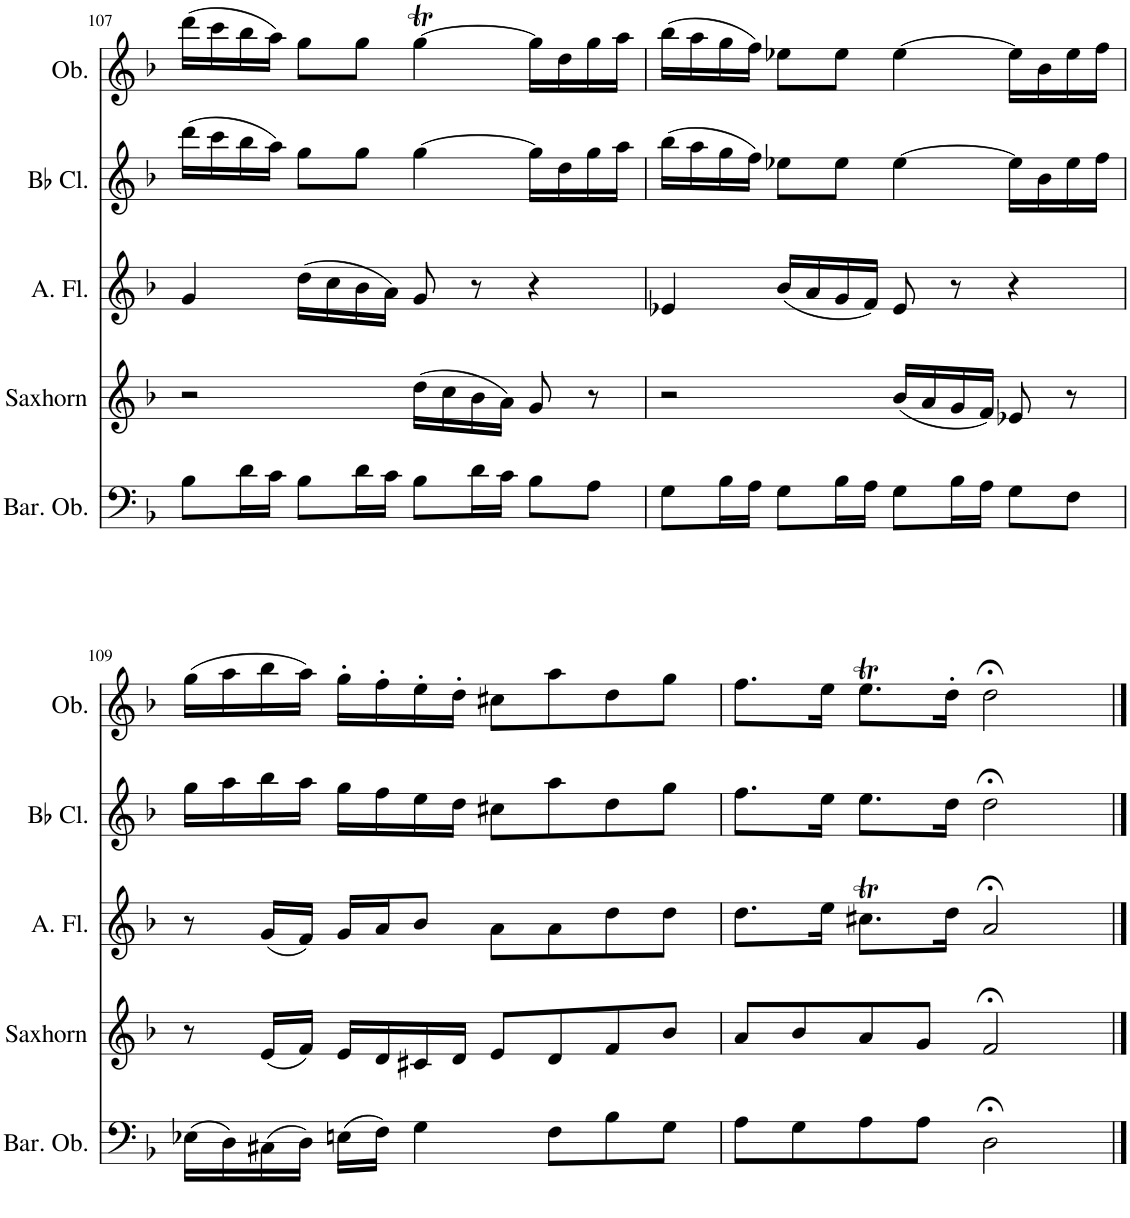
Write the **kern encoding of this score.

**kern	**kern	**kern	**kern	**kern
*part5	*part4	*part3	*part2	*part1
*staff5	*staff4	*staff3	*staff2	*staff1
*I"Baritone Oboe	*I"Saxhorn	*I"Alto Flute	*I"Bb Clarinet	*I"Oboe
*I'Bar. Ob.	*I'Saxhorn	*I'A. Fl.	*I'Bb Cl.	*I'Ob.
!!LO:PB:g=z
*clefF4	*clefG2	*clefG2	*clefG2	*clefG2
*	*ITrd4c7	*	*ITrd1c2	*
*k[b-]	*k[b-]	*k[b-]	*k[b-]	*k[b-]
*M4/4	*M4/4	*M4/4	*M4/4	*M4/4
*met(c)	*met(c)	*met(c)	*met(c)	*met(c)
=107	=107	=107	=107	=107
8B-\L	2r	4g/	(16ddd\LL	(16ddd\LL
.	.	.	16ccc\	16ccc\
16d\L	.	.	16bb-\	16bb-\
16c\JJ	.	.	16aa\JJ)	16aa\JJ)
8B-\L	.	(16dd\LL	8gg\L	8gg\L
.	.	16cc\	.	.
16d\L	.	16b-\	8gg\J	8gg\J
16c\JJ	.	16a\JJ)	.	.
8B-\L	(16dd\LL	8g/	[4gg\	[4ggT\
.	16cc\	.	.	.
16d\L	16b-\	8r	.	.
16c\JJ	16a\JJ)	.	.	.
8B-\L	8g/	4r	16gg\LL]	16gg\LL]
.	.	.	16dd\	16dd\
8A\J	8r	.	16gg\	16gg\
.	.	.	16aa\JJ	16aa\JJ
=108	=108	=108	=108	=108
8G\L	2r	4e-X/	(16bb-\LL	(16bb-\LL
.	.	.	16aa\	16aa\
16B-\L	.	.	16gg\	16gg\
16A\JJ	.	.	16ff\JJ)	16ff\JJ)
8G\L	.	(16b-/LL	8ee-X\L	8ee-X\L
.	.	16a/	.	.
16B-\L	.	16g/	8ee-\J	8ee-\J
16A\JJ	.	16f/JJ)	.	.
8G\L	(16b-/LL	8e-/	[4ee-\	[4ee-\
.	16a/	.	.	.
16B-\L	16g/	8r	.	.
16A\JJ	16f/JJ)	.	.	.
8G\L	8e-X/	4r	16ee-\LL]	16ee-\LL]
.	.	.	16b-\	16b-\
8F\J	8r	.	16ee-\	16ee-\
.	.	.	16ff\JJ	16ff\JJ
!!LO:LB:g=z
=109	=109	=109	=109	=109
(16E-X\LL	8r	8r	16gg\LL	(16gg\LL
16D\)	.	.	16aa\	16aa\
(16C#X\	(16e/LL	(16g/LL	16bb-\	16bb-\
16D\JJ)	16f/JJ)	16f/JJ)	16aa\JJ	16aa\JJ)
(16En\LL	16e/LL	16g/LL	16gg\LL	16gg'\LL
16F\JJ)	16d/	16a/J	16ff\	16ff'\
4G\	16c#X/	8b-/J	16ee\	16ee'\
.	16d/JJ	.	16dd\JJ	16dd'\JJ
.	8e/L	8a\L	8cc#X\L	8cc#X\L
8F\L	8d/	8a\	8aa\	8aa\
8B-\	8f/	8dd\	8dd\	8dd\
8G\J	8b-/J	8dd\J	8gg\J	8gg\J
=110	=110	=110	=110	=110
8A\L	8a/L	8.dd\L	8.ff\L	8.ff\L
8G\	8b-/	.	.	.
.	.	16ee\Jk	16ee\Jk	16ee\Jk
8A\	8a/	8.cc#Xt\L	8.ee\L	8.eet\L
8A\J	8g/J	.	.	.
.	.	16dd\Jk	16dd\Jk	16dd'\Jk
2D;<\	2f;</	2a;</	2dd;<\	2dd;<\
==	==	==	==	==
*-	*-	*-	*-	*-
